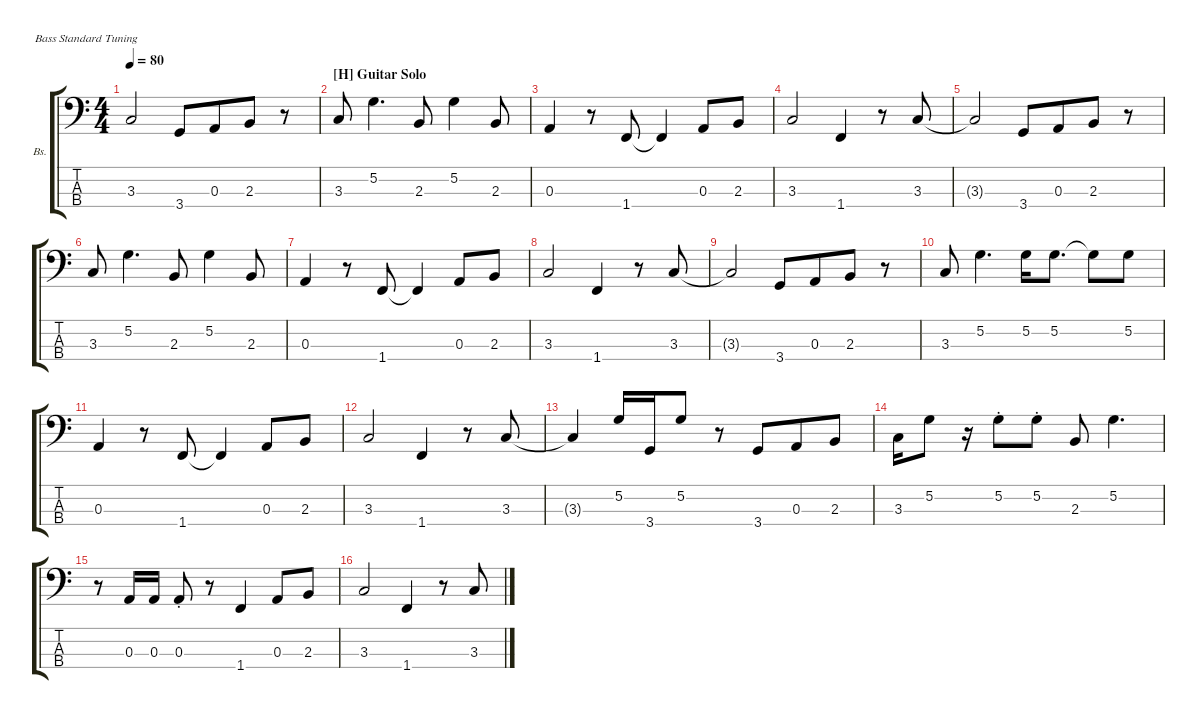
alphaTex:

\defaultSystemsLayout 4
\hideDynamics
\bracketExtendMode groupsimilarinstruments
\firstSystemTrackNameOrientation horizontal
\otherSystemsTrackNameOrientation horizontal
\track ("Bass" "Bs.") {multiBarRest instrument electricbassfinger}
\staff {score tabs}
\tuning (G2 D2 A1 E1)
\ts (4 4)
\tempo 80
\clef f4
\ks c
3.3{t}.2{dy mf} 3.4.8 0.3.8{beam merge} 2.3.8 r.8 |
\section ("H" "Guitar Solo")
3.3.8 5.2.4{d} 2.3.8 5.2.4 2.3.8 |
0.3.4 r.8 1.4.8 1.4{t}.4 0.3.8 2.3.8 |
3.3.2 1.4.4 r.8 3.3.8 |
3.3{t}.2 3.4.8 0.3.8{beam merge} 2.3.8 r.8 |
3.3.8 5.2.4{d} 2.3.8 5.2.4 2.3.8 |
0.3.4 r.8 1.4.8 1.4{t}.4 0.3.8 2.3.8 |
3.3.2 1.4.4 r.8 3.3.8 |
3.3{t}.2 3.4.8 0.3.8{beam merge} 2.3.8 r.8 |
3.3.8 5.2.4{d} 5.2.16 5.2.8{d} 5.2{t}.8 5.2.8 |
0.3.4 r.8 1.4.8 1.4{t}.4 0.3.8 2.3.8 |
3.3.2 1.4.4 r.8 3.3.8 |
3.3{t}.4 5.2.16 3.4.16 5.2.8 r.8 3.4.8{beam merge} 0.3.8 2.3.8 |
3.3.16 5.2.8 r.16 5.2{st}.8 5.2{st}.8 2.3.8 5.2.4{d} |
r.8 0.3.16 0.3.16 0.3{st}.8 r.8 1.4.4 0.3.8 2.3.8 |
3.3.2 1.4.4 r.8 3.3.8
